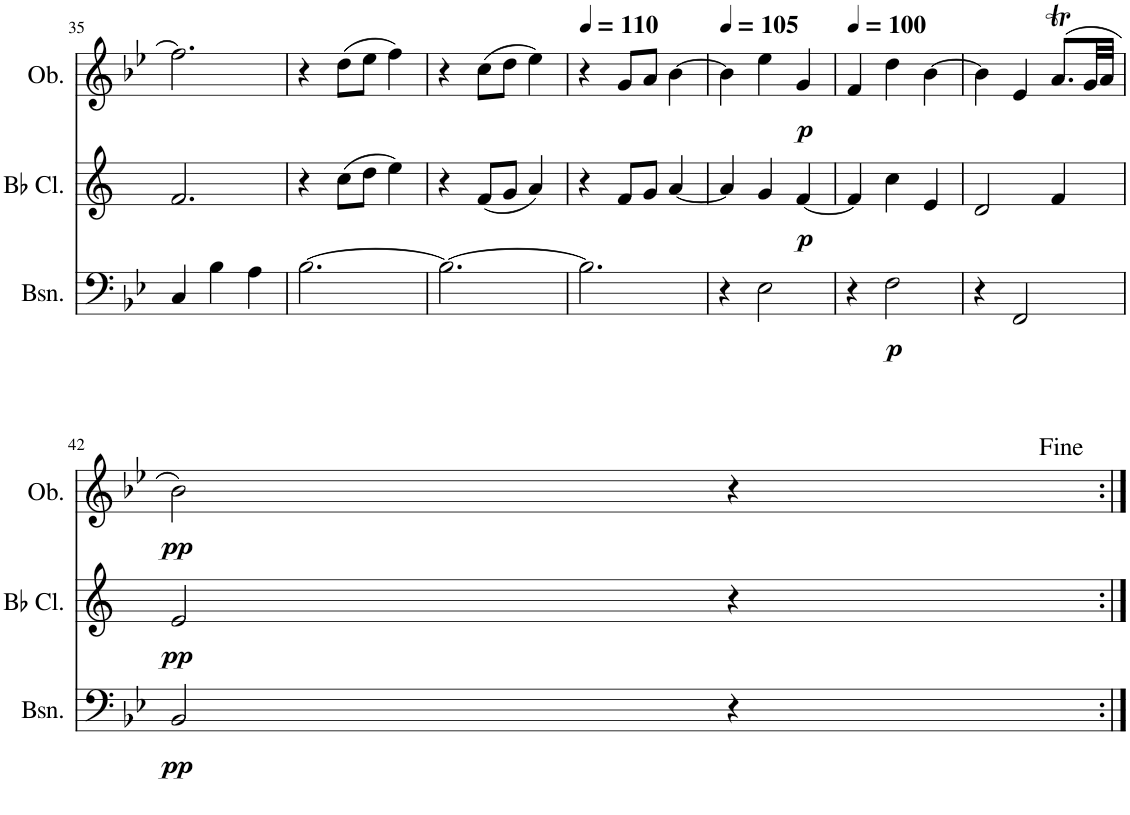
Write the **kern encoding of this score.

**kern	**dynam	**kern	**dynam	**kern	**dynam
*part3	*part3	*part2	*part2	*part1	*part1
*staff3	*staff3	*staff2	*staff2	*staff1	*staff1
*I"Bassoon	*	*I"Bb Clarinet	*	*I"Oboe	*
*I'Bsn.	*	*I'Bb Cl.	*	*I'Ob.	*
!!LO:PB:g=z
*clefF4	*	*clefG2	*	*clefG2	*
*	*	*Trd1c2	*	*	*
*k[b-e-]	*	*k[]	*	*k[b-e-]	*
*M3/4	*	*M3/4	*	*M3/4	*
=35	=35	=35	=35	=35	=35
4C/	.	2.f/	.	2.ff\]	.
4B-\	.	.	.	.	.
4A\	.	.	.	.	.
=36	=36	=36	=36	=36	=36
[2.B-\	.	4r	.	4r	.
.	.	(8cc\L	.	(8dd\L	.
.	.	8dd\J	.	8ee-\J	.
.	.	4ee\)	.	4ff\)	.
=37	=37	=37	=37	=37	=37
2.B-\_	.	4r	.	4r	.
.	.	(8f/L	.	(8cc\L	.
.	.	8g/J	.	8dd\J	.
.	.	4a/)	.	4ee-\)	.
=38	=38	=38	=38	=38	=38
*	*	*	*	*MM110	*
2.B-\]	.	4r	.	4r	.
.	.	8f/L	.	8g/L	.
.	.	8g/J	.	8a/J	.
.	.	[4a/	.	[4b-\	.
=39	=39	=39	=39	=39	=39
*	*	*	*	*MM105	*
4r	.	4a/]	.	4b-\]	.
2E-\	.	4g/	.	4ee-\	.
!	!	!	!LO:DY:b	!	!LO:DY:b
.	.	[4f/	p	4g/	p
=40	=40	=40	=40	=40	=40
*	*	*	*	*MM100	*
4r	.	4f/]	.	4f/	.
!	!LO:DY:b	!	!	!	!
2F\	p	4cc\	.	4dd\	.
.	.	4e/	.	[4b-\	.
=41	=41	=41	=41	=41	=41
4r	.	2d/	.	4b-\]	.
2FF/	.	.	.	4e-/	.
.	.	4f/	.	(8.at/L	.
.	.	.	.	32g/LL	.
.	.	.	.	32a/JJJ	.
!!LO:LB:g=z
=42	=42	=42	=42	=42	=42
!	!LO:DY:b	!	!LO:DY:b	!	!LO:DY:b
2BB-/	pp	2e/	pp	2b-\)	pp
4r	.	4r	.	4r	.
=:|!	=:|!	=:|!	=:|!	=:|!	=:|!
*-	*-	*-	*-	*-	*-
